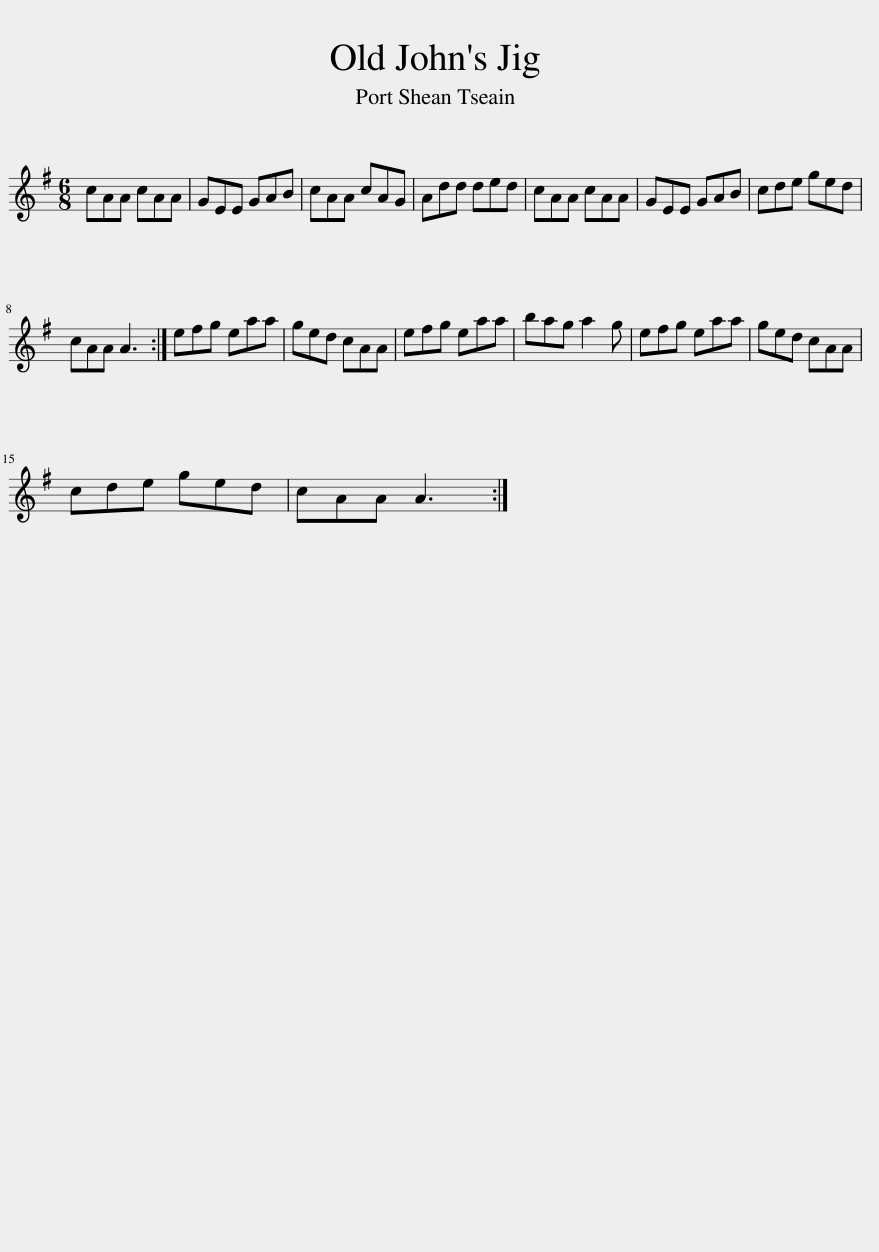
X:1
L:1/8
M:6/8
I:linebreak $
K:G
V:1 treble
V:1
 cAA cAA | GEE GAB | cAA cAG | Add ded | cAA cAA | %5
 GEE GAB | cde ged |$ cAA A3 :| efg eaa | ged cAA | %10
 efg eaa | bag a2 g | efg eaa | ged cAA |$ cde ged | %15
 cAA A3 :| %16
